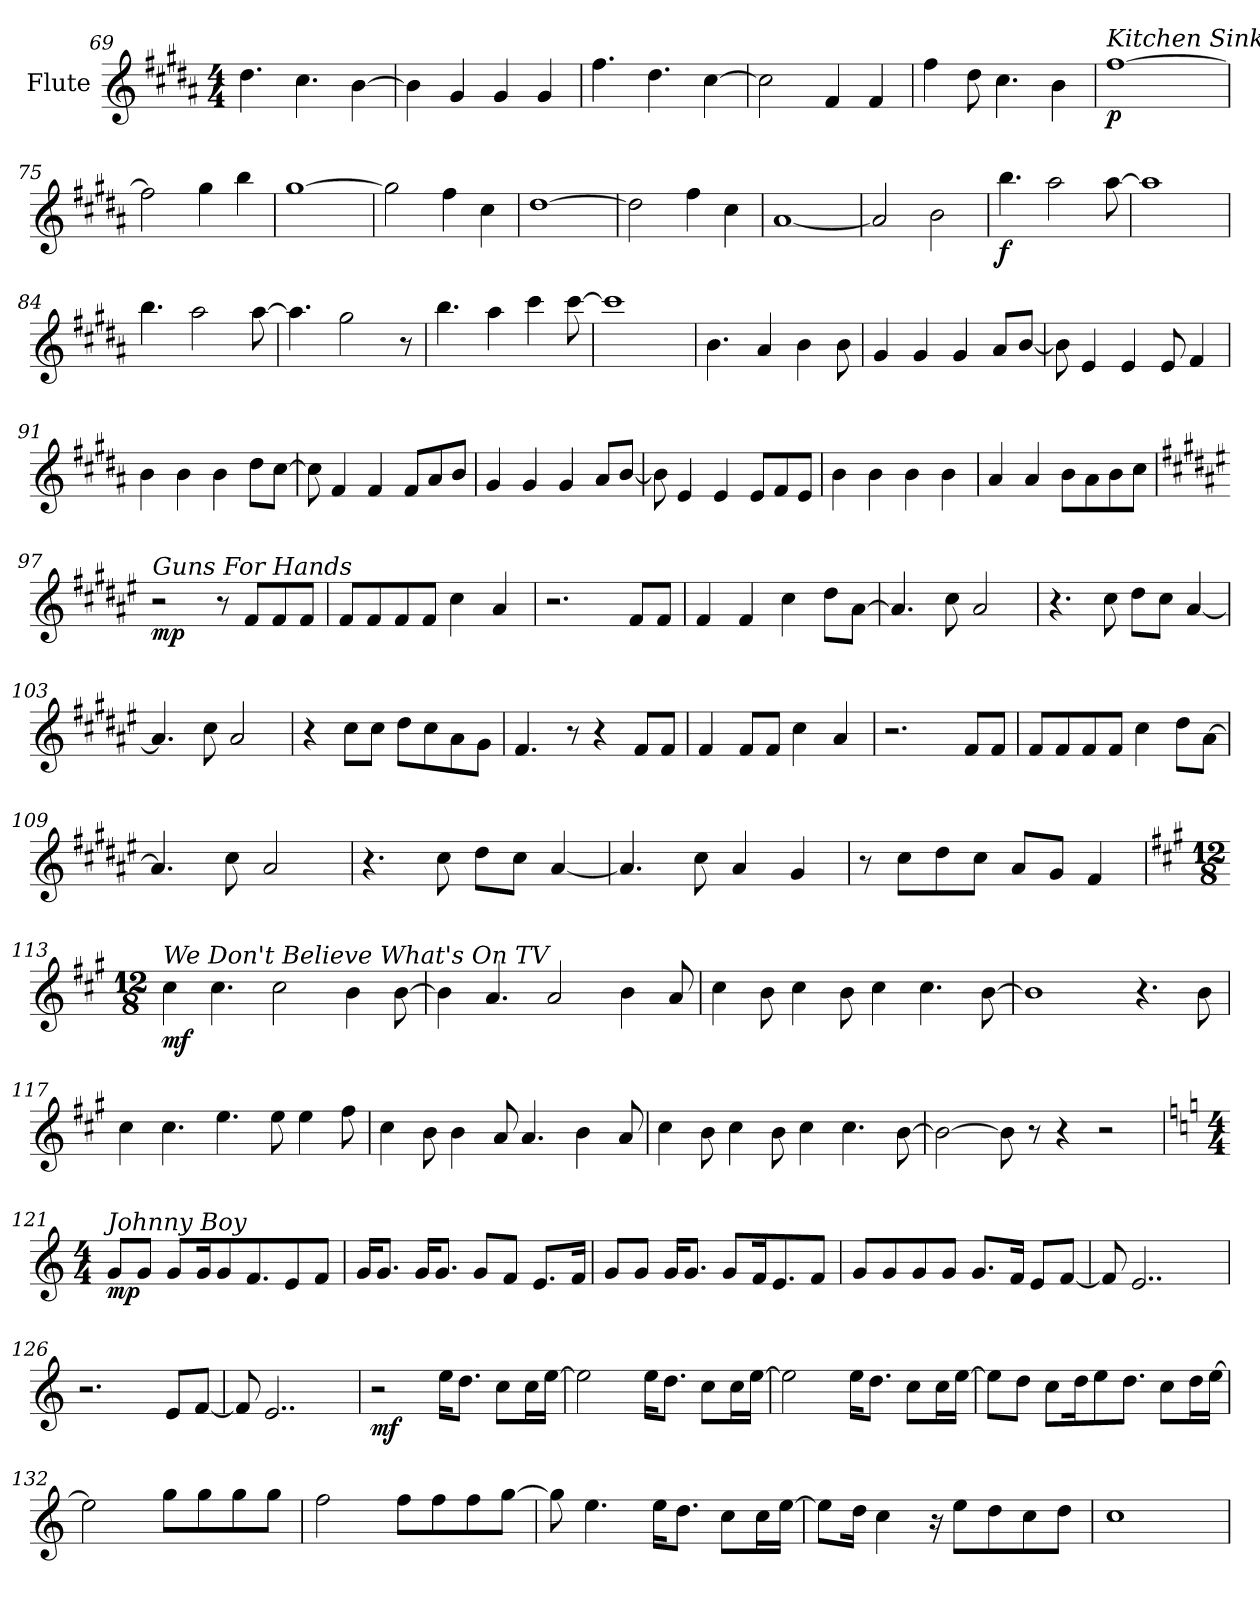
**kern	**dynam
*part1	*part1
*staff1	*staff1
*I"Flute	*
*I'Fl.	*
*clefG2	*
*k[f#c#g#d#a#]	*
*M4/4	*
=69	=69
4.dd#\	.
4.cc#\	.
[4b\	.
=70	=70
4b\]	.
4g#/	.
4g#/	.
4g#/	.
=71	=71
4.ff#\	.
4.dd#\	.
[4cc#\	.
=72	=72
2cc#\]	.
4f#/	.
4f#/	.
=73	=73
4ff#\	.
8dd#\	.
4.cc#\	.
4b\	.
=74	=74
*MM120	*
!LO:TX:a:i:t=Kitchen Sink	!
!	!LO:DY:b
[1ff#	p
!!LO:LB:g=z
=75	=75
2ff#\]	.
4gg#\	.
4bb\	.
=76	=76
[1gg#	.
=77	=77
2gg#\]	.
4ff#\	.
4cc#\	.
=78	=78
[1dd#	.
=79	=79
2dd#\]	.
4ff#\	.
4cc#\	.
=80	=80
[1a#	.
=81	=81
2a#/]	.
2b\	.
=82	=82
!	!LO:DY:b
4.bb\	f
2aa#\	.
[8aa#\	.
=83	=83
1aa#]	.
=84	=84
4.bb\	.
2aa#\	.
[8aa#\	.
=85	=85
4.aa#\]	.
2gg#\	.
8r	.
!!LO:LB:g=z
=86	=86
4.bb\	.
4aa#\	.
4ccc#\	.
[8ccc#\	.
=87	=87
1ccc#]	.
=88	=88
4.b\	.
4a#/	.
4b\	.
8b\	.
=89	=89
4g#/	.
4g#/	.
4g#/	.
8a#/L	.
[8b/J	.
=90	=90
8b\]	.
4e/	.
4e/	.
8e/	.
4f#/	.
=91	=91
4b\	.
4b\	.
4b\	.
8dd#\L	.
[8cc#\J	.
=92	=92
8cc#\]	.
4f#/	.
4f#/	.
8f#/L	.
8a#/	.
8b/J	.
=93	=93
4g#/	.
4g#/	.
4g#/	.
8a#/L	.
[8b/J	.
!!LO:LB:g=z
=94	=94
8b\]	.
4e/	.
4e/	.
8e/L	.
8f#/	.
8e/J	.
=95	=95
4b\	.
4b\	.
4b\	.
4b\	.
=96	=96
4a#/	.
4a#/	.
8b\L	.
8a#\	.
8b\	.
8cc#\J	.
=97	=97
*k[f#c#g#d#a#e#]	*
!LO:TX:a:i:t=Guns For Hands	!
!	!LO:DY:b
2r	mp
8r	.
*MM130	*
8f#/L	.
8f#/	.
8f#/J	.
=98	=98
8f#/L	.
8f#/	.
8f#/	.
8f#/J	.
4cc#\	.
4a#/	.
=99	=99
2.r	.
8f#/L	.
8f#/J	.
=100	=100
4f#/	.
4f#/	.
4cc#\	.
8dd#\L	.
[8a#\J	.
!!LO:LB:g=z
=101	=101
4.a#/]	.
8cc#\	.
2a#/	.
=102	=102
4.r	.
8cc#\	.
8dd#\L	.
8cc#\J	.
[4a#/	.
=103	=103
4.a#/]	.
8cc#\	.
2a#/	.
=104	=104
4r	.
8cc#\L	.
8cc#\J	.
8dd#\L	.
8cc#\	.
8a#\	.
8g#\J	.
=105	=105
4.f#/	.
8r	.
4r	.
8f#/L	.
8f#/J	.
=106	=106
4f#/	.
8f#/L	.
8f#/J	.
4cc#\	.
4a#/	.
=107	=107
2.r	.
8f#/L	.
8f#/J	.
!!LO:LB:g=z
=108	=108
8f#/L	.
8f#/	.
8f#/	.
8f#/J	.
4cc#\	.
8dd#\L	.
[8a#\J	.
=109	=109
4.a#/]	.
8cc#\	.
2a#/	.
=110	=110
4.r	.
8cc#\	.
8dd#\L	.
8cc#\J	.
[4a#/	.
=111	=111
4.a#/]	.
8cc#\	.
4a#/	.
4g#/	.
=112	=112
8r	.
8cc#\L	.
8dd#\	.
8cc#\J	.
8a#/L	.
8g#/J	.
4f#/	.
=113	=113
*k[f#c#g#]	*
*M12/8	*
*MM171	*
!LO:TX:a:i:t=We Don't Believe What's On TV	!
!	!LO:DY:b
4cc#\	mf
4.cc#\	.
2cc#\	.
4b\	.
[8b\	.
!!LO:LB:g=z
=114	=114
4b\]	.
4.a/	.
2a/	.
4b\	.
8a/	.
=115	=115
4cc#\	.
8b\	.
4cc#\	.
8b\	.
4cc#\	.
4.cc#\	.
[8b\	.
=116	=116
1b]	.
4.r	.
8b\	.
=117	=117
4cc#\	.
4.cc#\	.
4.ee\	.
8ee\	.
4ee\	.
8ff#\	.
=118	=118
4cc#\	.
8b\	.
4b\	.
8a/	.
4.a/	.
4b\	.
8a/	.
=119	=119
4cc#\	.
8b\	.
4cc#\	.
8b\	.
4cc#\	.
4.cc#\	.
[8b\	.
!!LO:LB:g=z
=120	=120
2b\_	.
8b\]	.
8r	.
4r	.
2r	.
=121	=121
*k[]	*
*M4/4	*
*MM115	*
!LO:TX:a:i:t=Johnny Boy	!
!	!LO:DY:b
8g/L	mp
8g/J	.
8g/L	.
16g/K	.
8g/	.
8.f/	.
8e/	.
8f/J	.
=122	=122
16g/KL	.
8.g/J	.
16g/KL	.
8.g/J	.
8g/L	.
8f/J	.
8.e/L	.
16f/Jk	.
=123	=123
8g/L	.
8g/J	.
16g/KL	.
8.g/J	.
8g/L	.
16f/K	.
8.e/	.
8f/J	.
=124	=124
8g/L	.
8g/	.
8g/	.
8g/J	.
8.g/L	.
16f/Jk	.
8e/L	.
[8f/J	.
!!LO:LB:g=z
=125	=125
8f/]	.
2..e/	.
=126	=126
2.r	.
8e/L	.
[8f/J	.
=127	=127
8f/]	.
2..e/	.
=128	=128
!	!LO:DY:b
2r	mf
16ee\KL	.
8.dd\J	.
8cc\L	.
16cc\L	.
[16ee\JJ	.
=129	=129
2ee\]	.
16ee\KL	.
8.dd\J	.
8cc\L	.
16cc\L	.
[16ee\JJ	.
=130	=130
2ee\]	.
16ee\KL	.
8.dd\J	.
8cc\L	.
16cc\L	.
[16ee\JJ	.
=131	=131
8ee\L]	.
8dd\J	.
8cc\L	.
16dd\K	.
8ee\	.
8.dd\J	.
8cc\L	.
16dd\L	.
[16ee\JJ	.
!!LO:LB:g=z
=132	=132
2ee\]	.
8gg\L	.
8gg\	.
8gg\	.
8gg\J	.
=133	=133
2ff\	.
8ff\L	.
8ff\	.
8ff\	.
[8gg\J	.
=134	=134
8gg\]	.
4.ee\	.
16ee\KL	.
8.dd\J	.
8cc\L	.
16cc\L	.
[16ee\JJ	.
=135	=135
8ee\L]	.
16dd\Jk	.
4cc\	.
16r	.
8ee\L	.
8dd\	.
8cc\	.
8dd\J	.
=136	=136
1cc	.
=	=
*-	*-
